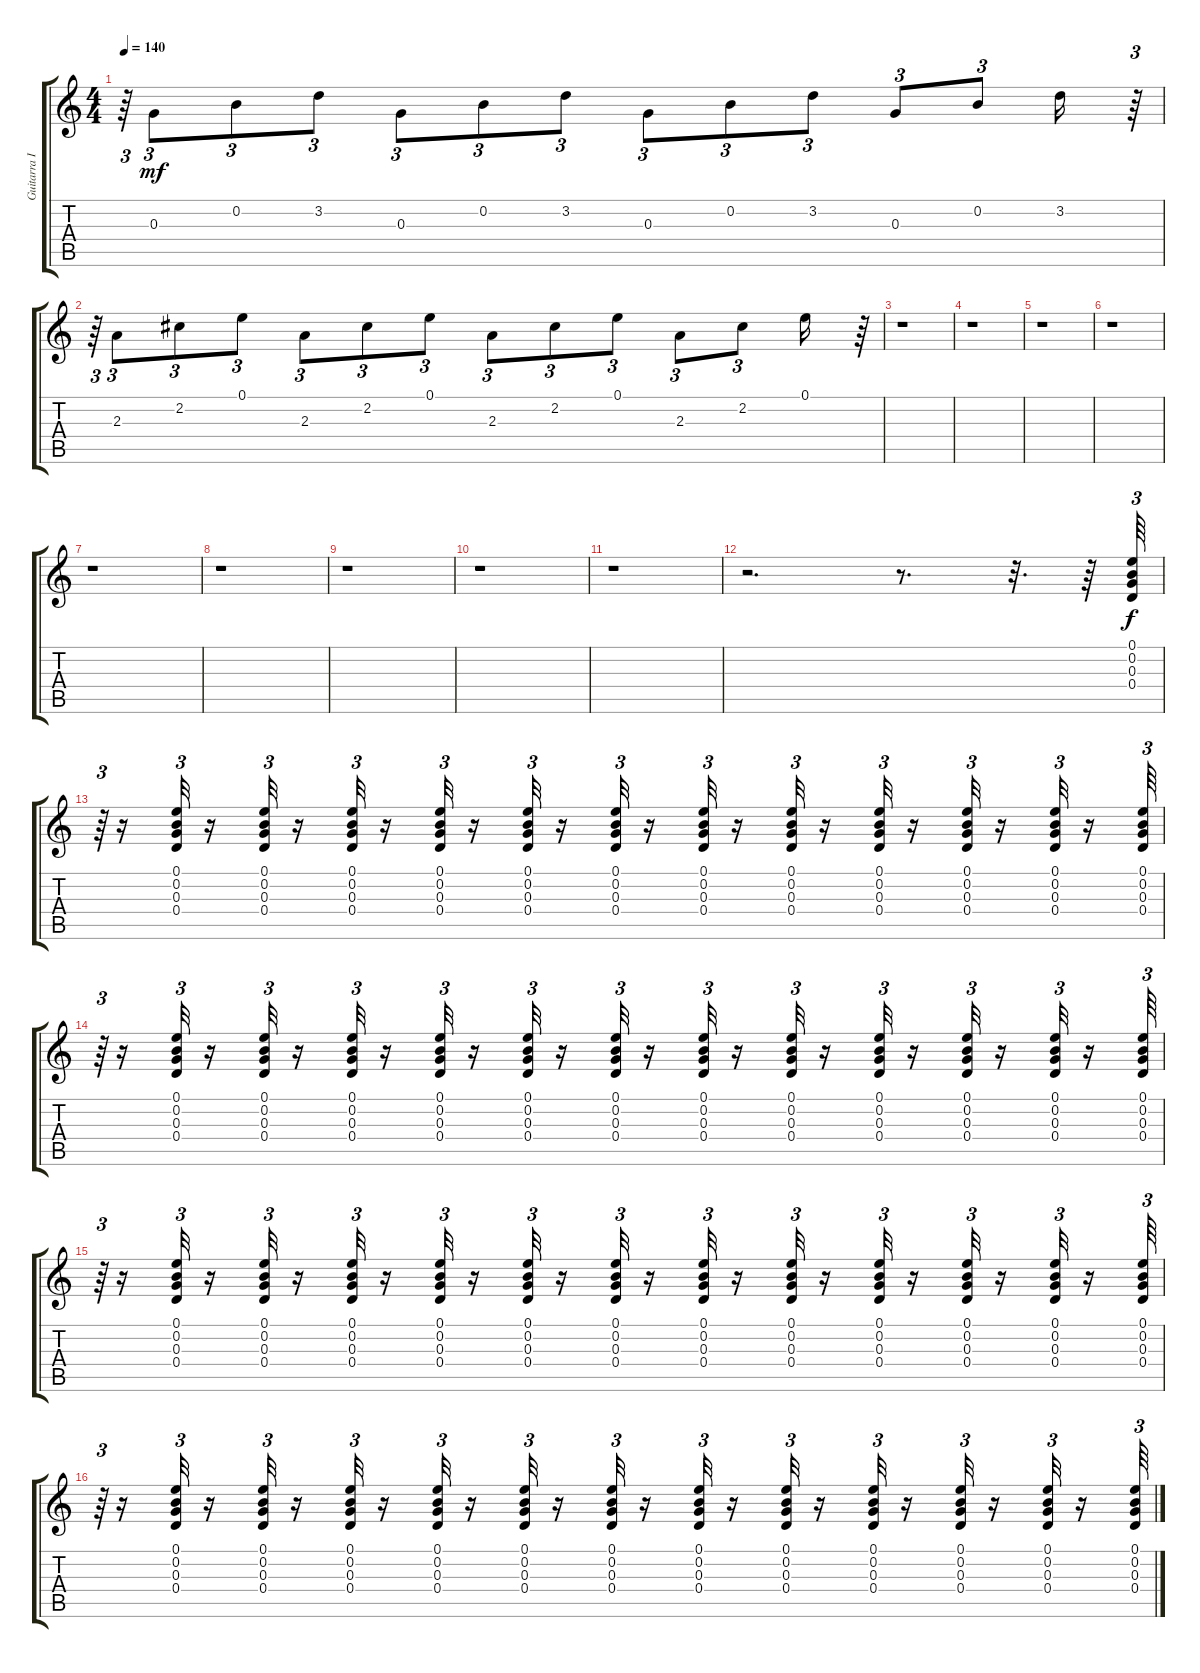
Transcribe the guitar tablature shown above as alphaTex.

\track ("Guitarra III y IV" "Guitarra I") {instrument distortionguitar}
\staff {score tabs}
\tuning (E4 B3 G3 D3 A2 E2) {hide}
\ts (4 4)
\tempo 140
\clef g2
\ks c
r.64{tu (3 2) dy mf} 0.3.8{tu (3 2)} 0.2.8{tu (3 2)} 3.2.8{tu (3 2)} 0.3.8{tu (3 2)} 0.2.8{tu (3 2)} 3.2.8{tu (3 2)} 0.3.8{tu (3 2)} 0.2.8{tu (3 2)} 3.2.8{tu (3 2)} 0.3.8{tu (3 2)} 0.2.8{tu (3 2)} 3.2.16 r.64{tu (3 2)} |
r.64{tu (3 2)} 2.3.8{tu (3 2)} 2.2.8{tu (3 2)} 0.1.8{tu (3 2)} 2.3.8{tu (3 2)} 2.2.8{tu (3 2)} 0.1.8{tu (3 2)} 2.3.8{tu (3 2)} 2.2.8{tu (3 2)} 0.1.8{tu (3 2)} 2.3.8{tu (3 2)} 2.2.8{tu (3 2)} 0.1.16 r.64{tu (3 2)} |
r.1 |
r.1 |
r.1 |
r.1 |
r.1 |
r.1 |
r.1 |
r.1 |
r.1 |
r.2{d} r.8{d} r.32{d} r.64 (0.1 0.2 0.3 0.4).64{tu (3 2) dy f balance 0} |
r.64{tu (3 2)} r.16 (0.1 0.2 0.3 0.4).32{tu (3 2)} r.16 (0.1 0.2 0.3 0.4).32{tu (3 2)} r.16 (0.1 0.2 0.3 0.4).32{tu (3 2) balance 16} r.16 (0.1 0.2 0.3 0.4).32{tu (3 2)} r.16 (0.1 0.2 0.3 0.4).32{tu (3 2)} r.16 (0.1 0.2 0.3 0.4).32{tu (3 2) balance 0} r.16 (0.1 0.2 0.3 0.4).32{tu (3 2)} r.16 (0.1 0.2 0.3 0.4).32{tu (3 2)} r.16 (0.1 0.2 0.3 0.4).32{tu (3 2) balance 16} r.16 (0.1 0.2 0.3 0.4).32{tu (3 2)} r.16 (0.1 0.2 0.3 0.4).32{tu (3 2)} r.16 (0.1 0.2 0.3 0.4).64{tu (3 2) balance 0} |
r.64{tu (3 2)} r.16 (0.1 0.2 0.3 0.4).32{tu (3 2)} r.16 (0.1 0.2 0.3 0.4).32{tu (3 2)} r.16 (0.1 0.2 0.3 0.4).32{tu (3 2) balance 16} r.16 (0.1 0.2 0.3 0.4).32{tu (3 2)} r.16 (0.1 0.2 0.3 0.4).32{tu (3 2)} r.16 (0.1 0.2 0.3 0.4).32{tu (3 2) balance 0} r.16 (0.1 0.2 0.3 0.4).32{tu (3 2)} r.16 (0.1 0.2 0.3 0.4).32{tu (3 2)} r.16 (0.1 0.2 0.3 0.4).32{tu (3 2) balance 16} r.16 (0.1 0.2 0.3 0.4).32{tu (3 2)} r.16 (0.1 0.2 0.3 0.4).32{tu (3 2)} r.16 (0.1 0.2 0.3 0.4).64{tu (3 2) balance 0} |
r.64{tu (3 2)} r.16 (0.1 0.2 0.3 0.4).32{tu (3 2)} r.16 (0.1 0.2 0.3 0.4).32{tu (3 2)} r.16 (0.1 0.2 0.3 0.4).32{tu (3 2) balance 16} r.16 (0.1 0.2 0.3 0.4).32{tu (3 2)} r.16 (0.1 0.2 0.3 0.4).32{tu (3 2)} r.16 (0.1 0.2 0.3 0.4).32{tu (3 2) balance 0} r.16 (0.1 0.2 0.3 0.4).32{tu (3 2)} r.16 (0.1 0.2 0.3 0.4).32{tu (3 2)} r.16 (0.1 0.2 0.3 0.4).32{tu (3 2) balance 16} r.16 (0.1 0.2 0.3 0.4).32{tu (3 2)} r.16 (0.1 0.2 0.3 0.4).32{tu (3 2)} r.16 (0.1 0.2 0.3 0.4).64{tu (3 2) balance 0} |
r.64{tu (3 2)} r.16 (0.1 0.2 0.3 0.4).32{tu (3 2)} r.16 (0.1 0.2 0.3 0.4).32{tu (3 2)} r.16 (0.1 0.2 0.3 0.4).32{tu (3 2) balance 16} r.16 (0.1 0.2 0.3 0.4).32{tu (3 2)} r.16 (0.1 0.2 0.3 0.4).32{tu (3 2)} r.16 (0.1 0.2 0.3 0.4).32{tu (3 2) balance 0} r.16 (0.1 0.2 0.3 0.4).32{tu (3 2)} r.16 (0.1 0.2 0.3 0.4).32{tu (3 2)} r.16 (0.1 0.2 0.3 0.4).32{tu (3 2) balance 16} r.16 (0.1 0.2 0.3 0.4).32{tu (3 2)} r.16 (0.1 0.2 0.3 0.4).32{tu (3 2)} r.16 (0.1 0.2 0.3 0.4).64{tu (3 2) balance 0}
